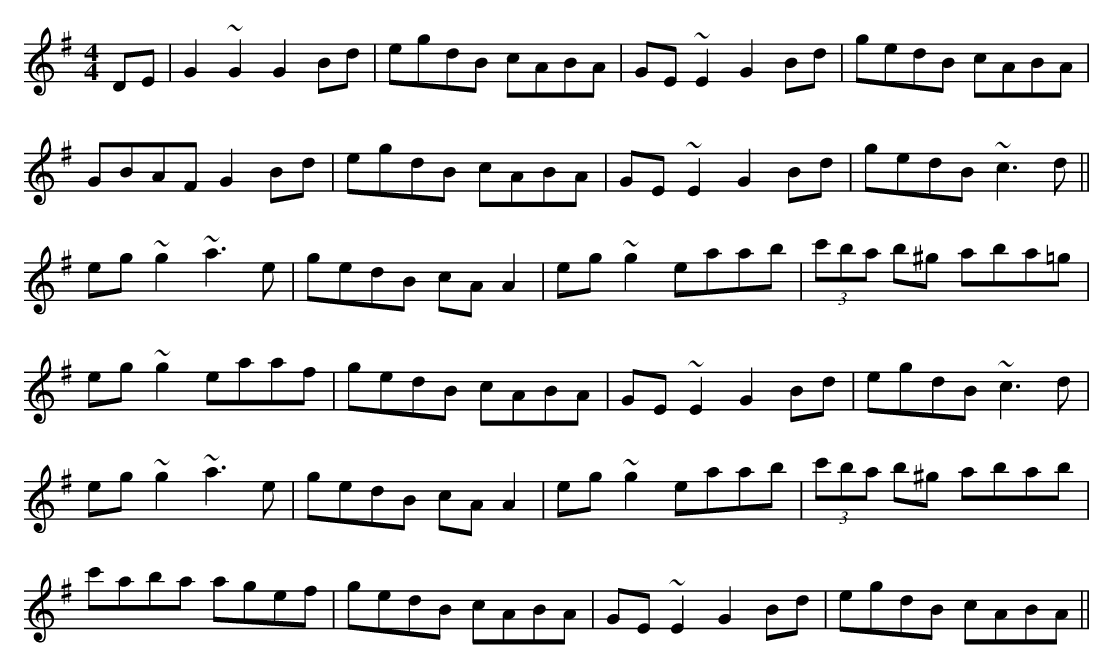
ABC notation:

X:1
M:4/4
K:G
DE|G2~G2 G2Bd|egdB cABA|GE~E2 G2Bd|gedB cABA|
GBAF G2Bd|egdB cABA|GE~E2 G2Bd|gedB ~c3d||
eg~g2 ~a3e|gedB cAA2|eg~g2 eaab|(3c'ba b^g aba=g|
eg~g2 eaaf|gedB cABA|GE~E2 G2Bd|egdB ~c3d|
eg~g2 ~a3e|gedB cAA2|eg~g2 eaab|(3c'ba b^g abab|
c'aba agef|gedB cABA|GE~E2 G2Bd|egdB cABA||
